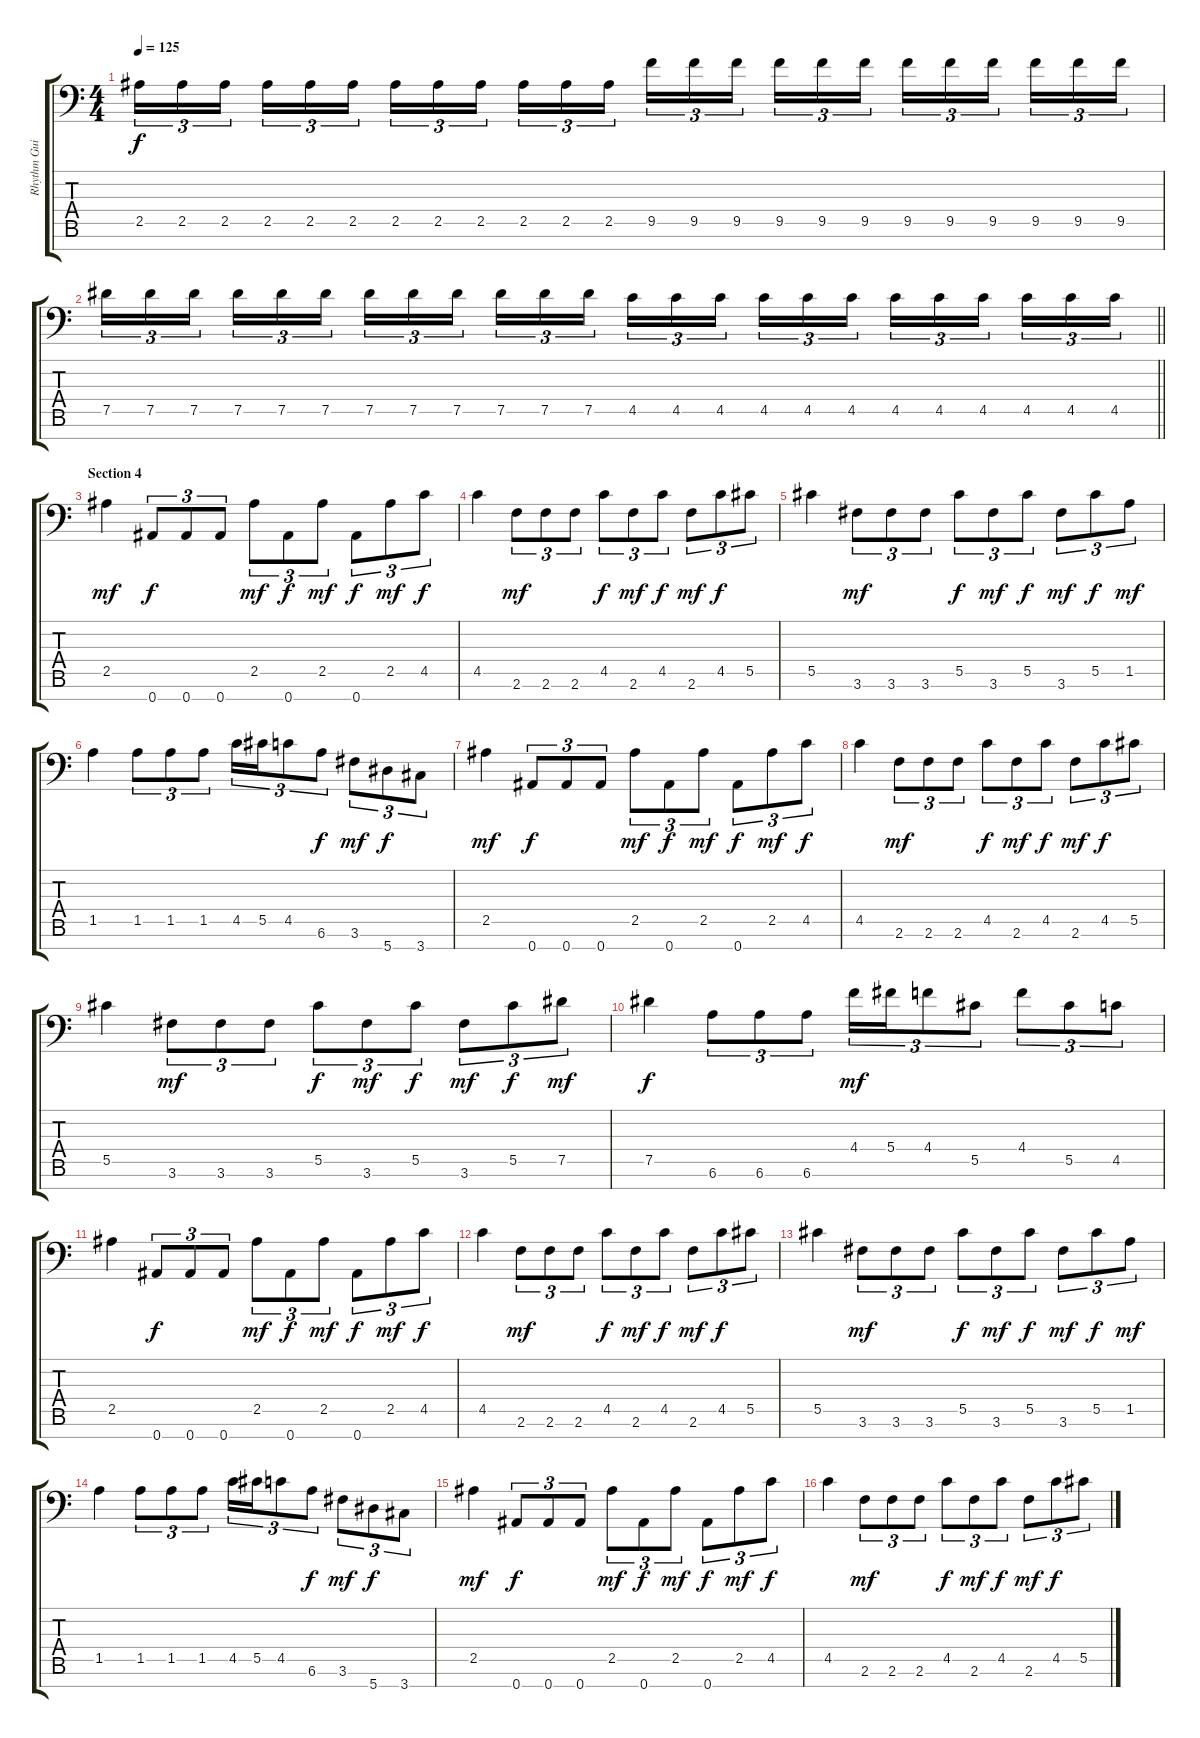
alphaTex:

\track ("Rhythm Guitar" "Rhythm Gui") {instrument distortionguitar}
\staff {score tabs}
\tuning (Eb4 Bb3 Gb3 Db3 Ab2 Eb2 Bb1) {hide}
\ts (4 4)
\tempo 125
\clef f4
\ks c
2.5.16{tu (3 2) dy f} 2.5.16{tu (3 2)} 2.5.16{tu (3 2) beam splitsecondary} 2.5.16{tu (3 2)} 2.5.16{tu (3 2)} 2.5.16{tu (3 2)} 2.5.16{tu (3 2)} 2.5.16{tu (3 2)} 2.5.16{tu (3 2) beam splitsecondary} 2.5.16{tu (3 2)} 2.5.16{tu (3 2)} 2.5.16{tu (3 2)} 9.5.16{tu (3 2)} 9.5.16{tu (3 2)} 9.5.16{tu (3 2) beam splitsecondary} 9.5.16{tu (3 2)} 9.5.16{tu (3 2)} 9.5.16{tu (3 2)} 9.5.16{tu (3 2)} 9.5.16{tu (3 2)} 9.5.16{tu (3 2) beam splitsecondary} 9.5.16{tu (3 2)} 9.5.16{tu (3 2)} 9.5.16{tu (3 2)} |
\barLineRight lightlight
7.5.16{tu (3 2)} 7.5.16{tu (3 2)} 7.5.16{tu (3 2) beam splitsecondary} 7.5.16{tu (3 2)} 7.5.16{tu (3 2)} 7.5.16{tu (3 2)} 7.5.16{tu (3 2)} 7.5.16{tu (3 2)} 7.5.16{tu (3 2) beam splitsecondary} 7.5.16{tu (3 2)} 7.5.16{tu (3 2)} 7.5.16{tu (3 2)} 4.5.16{tu (3 2)} 4.5.16{tu (3 2)} 4.5.16{tu (3 2) beam splitsecondary} 4.5.16{tu (3 2)} 4.5.16{tu (3 2)} 4.5.16{tu (3 2)} 4.5.16{tu (3 2)} 4.5.16{tu (3 2)} 4.5.16{tu (3 2) beam splitsecondary} 4.5.16{tu (3 2)} 4.5.16{tu (3 2)} 4.5.16{tu (3 2)} |
\section ("" "Section 4")
2.5.4{dy mf} 0.7.8{tu (3 2) dy f} 0.7.8{tu (3 2)} 0.7.8{tu (3 2)} 2.5.8{tu (3 2) dy mf} 0.7.8{tu (3 2) dy f} 2.5.8{tu (3 2) dy mf} 0.7.8{tu (3 2) dy f} 2.5.8{tu (3 2) dy mf} 4.5.8{tu (3 2) dy f} |
4.5.4 2.6.8{tu (3 2) dy mf} 2.6.8{tu (3 2)} 2.6.8{tu (3 2)} 4.5.8{tu (3 2) dy f} 2.6.8{tu (3 2) dy mf} 4.5.8{tu (3 2) dy f} 2.6.8{tu (3 2) dy mf} 4.5.8{tu (3 2) dy f} 5.5.8{tu (3 2)} |
5.5.4 3.6.8{tu (3 2) dy mf} 3.6.8{tu (3 2)} 3.6.8{tu (3 2)} 5.5.8{tu (3 2) dy f} 3.6.8{tu (3 2) dy mf} 5.5.8{tu (3 2) dy f} 3.6.8{tu (3 2) dy mf} 5.5.8{tu (3 2) dy f} 1.5.8{tu (3 2) dy mf} |
1.5.4 1.5.8{tu (3 2)} 1.5.8{tu (3 2)} 1.5.8{tu (3 2)} 4.5.16{tu (3 2)} 5.5.16{tu (3 2)} 4.5.8{tu (3 2)} 6.6.8{tu (3 2) dy f} 3.6.8{tu (3 2) dy mf} 5.7.8{tu (3 2) dy f} 3.7.8{tu (3 2)} |
2.5.4{dy mf} 0.7.8{tu (3 2) dy f} 0.7.8{tu (3 2)} 0.7.8{tu (3 2)} 2.5.8{tu (3 2) dy mf} 0.7.8{tu (3 2) dy f} 2.5.8{tu (3 2) dy mf} 0.7.8{tu (3 2) dy f} 2.5.8{tu (3 2) dy mf} 4.5.8{tu (3 2) dy f} |
4.5.4 2.6.8{tu (3 2) dy mf} 2.6.8{tu (3 2)} 2.6.8{tu (3 2)} 4.5.8{tu (3 2) dy f} 2.6.8{tu (3 2) dy mf} 4.5.8{tu (3 2) dy f} 2.6.8{tu (3 2) dy mf} 4.5.8{tu (3 2) dy f} 5.5.8{tu (3 2)} |
5.5.4 3.6.8{tu (3 2) dy mf} 3.6.8{tu (3 2)} 3.6.8{tu (3 2)} 5.5.8{tu (3 2) dy f} 3.6.8{tu (3 2) dy mf} 5.5.8{tu (3 2) dy f} 3.6.8{tu (3 2) dy mf} 5.5.8{tu (3 2) dy f} 7.5.8{tu (3 2) dy mf} |
7.5.4{dy f} 6.6.8{tu (3 2)} 6.6.8{tu (3 2)} 6.6.8{tu (3 2)} 4.4.16{tu (3 2) dy mf} 5.4.16{tu (3 2)} 4.4.8{tu (3 2)} 5.5.8{tu (3 2)} 4.4.8{tu (3 2)} 5.5.8{tu (3 2)} 4.5.8{tu (3 2)} |
2.5.4 0.7.8{tu (3 2) dy f} 0.7.8{tu (3 2)} 0.7.8{tu (3 2)} 2.5.8{tu (3 2) dy mf} 0.7.8{tu (3 2) dy f} 2.5.8{tu (3 2) dy mf} 0.7.8{tu (3 2) dy f} 2.5.8{tu (3 2) dy mf} 4.5.8{tu (3 2) dy f} |
4.5.4 2.6.8{tu (3 2) dy mf} 2.6.8{tu (3 2)} 2.6.8{tu (3 2)} 4.5.8{tu (3 2) dy f} 2.6.8{tu (3 2) dy mf} 4.5.8{tu (3 2) dy f} 2.6.8{tu (3 2) dy mf} 4.5.8{tu (3 2) dy f} 5.5.8{tu (3 2)} |
5.5.4 3.6.8{tu (3 2) dy mf} 3.6.8{tu (3 2)} 3.6.8{tu (3 2)} 5.5.8{tu (3 2) dy f} 3.6.8{tu (3 2) dy mf} 5.5.8{tu (3 2) dy f} 3.6.8{tu (3 2) dy mf} 5.5.8{tu (3 2) dy f} 1.5.8{tu (3 2) dy mf} |
1.5.4 1.5.8{tu (3 2)} 1.5.8{tu (3 2)} 1.5.8{tu (3 2)} 4.5.16{tu (3 2)} 5.5.16{tu (3 2)} 4.5.8{tu (3 2)} 6.6.8{tu (3 2) dy f} 3.6.8{tu (3 2) dy mf} 5.7.8{tu (3 2) dy f} 3.7.8{tu (3 2)} |
2.5.4{dy mf} 0.7.8{tu (3 2) dy f} 0.7.8{tu (3 2)} 0.7.8{tu (3 2)} 2.5.8{tu (3 2) dy mf} 0.7.8{tu (3 2) dy f} 2.5.8{tu (3 2) dy mf} 0.7.8{tu (3 2) dy f} 2.5.8{tu (3 2) dy mf} 4.5.8{tu (3 2) dy f} |
4.5.4 2.6.8{tu (3 2) dy mf} 2.6.8{tu (3 2)} 2.6.8{tu (3 2)} 4.5.8{tu (3 2) dy f} 2.6.8{tu (3 2) dy mf} 4.5.8{tu (3 2) dy f} 2.6.8{tu (3 2) dy mf} 4.5.8{tu (3 2) dy f} 5.5.8{tu (3 2)}
